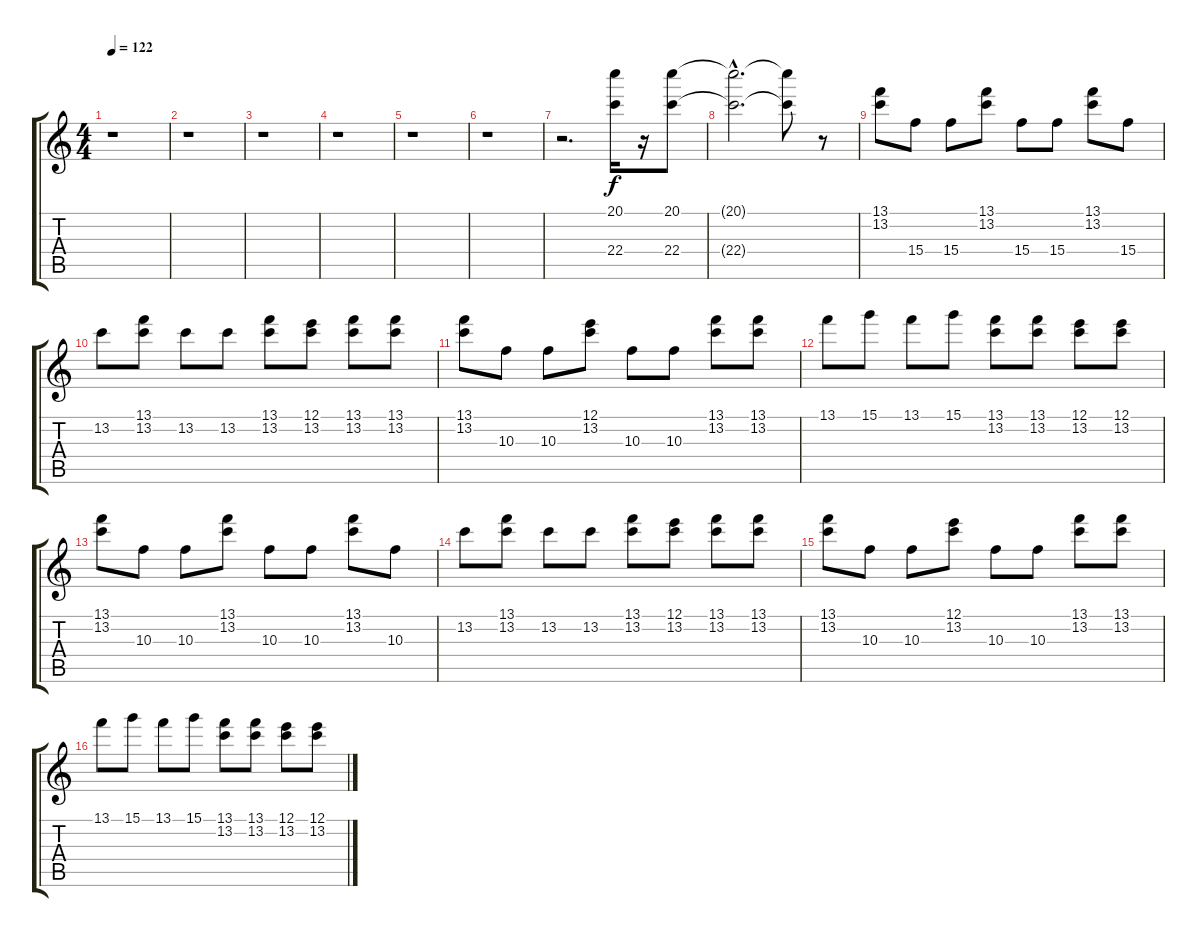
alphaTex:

\track "" {instrument electricguitarclean}
\staff {score tabs}
\tuning (E4 B3 G3 D3 A2 E2) {hide}
\ts (4 4)
\tempo 122
\clef g2
\ks c
r.1{dy f instrument electricguitarclean} |
r.1 |
r.1 |
r.1 |
r.1 |
r.1 |
r.2{d} (20.1 22.4).16 r.16 (20.1 22.4).8 |
(20.1{hac t} 22.4{hac t}).2{d} (20.1{t} 22.4{t}).8 r.8 |
(13.1 13.2).8 15.4.8 15.4.8 (13.1 13.2).8 15.4.8 15.4.8 (13.1 13.2).8 15.4.8 |
13.2.8 (13.1 13.2).8 13.2.8 13.2.8 (13.1 13.2).8 (12.1 13.2).8 (13.1 13.2).8 (13.1 13.2).8 |
(13.1 13.2).8 10.3.8 10.3.8 (12.1 13.2).8 10.3.8 10.3.8 (13.1 13.2).8 (13.1 13.2).8 |
13.1.8 15.1.8 13.1.8 15.1.8 (13.1 13.2).8 (13.1 13.2).8 (12.1 13.2).8 (12.1 13.2).8 |
(13.1 13.2).8 10.3.8 10.3.8 (13.1 13.2).8 10.3.8 10.3.8 (13.1 13.2).8 10.3.8 |
13.2.8 (13.1 13.2).8 13.2.8 13.2.8 (13.1 13.2).8 (12.1 13.2).8 (13.1 13.2).8 (13.1 13.2).8 |
(13.1 13.2).8 10.3.8 10.3.8 (12.1 13.2).8 10.3.8 10.3.8 (13.1 13.2).8 (13.1 13.2).8 |
13.1.8 15.1.8 13.1.8 15.1.8 (13.1 13.2).8 (13.1 13.2).8 (12.1 13.2).8 (12.1 13.2).8
